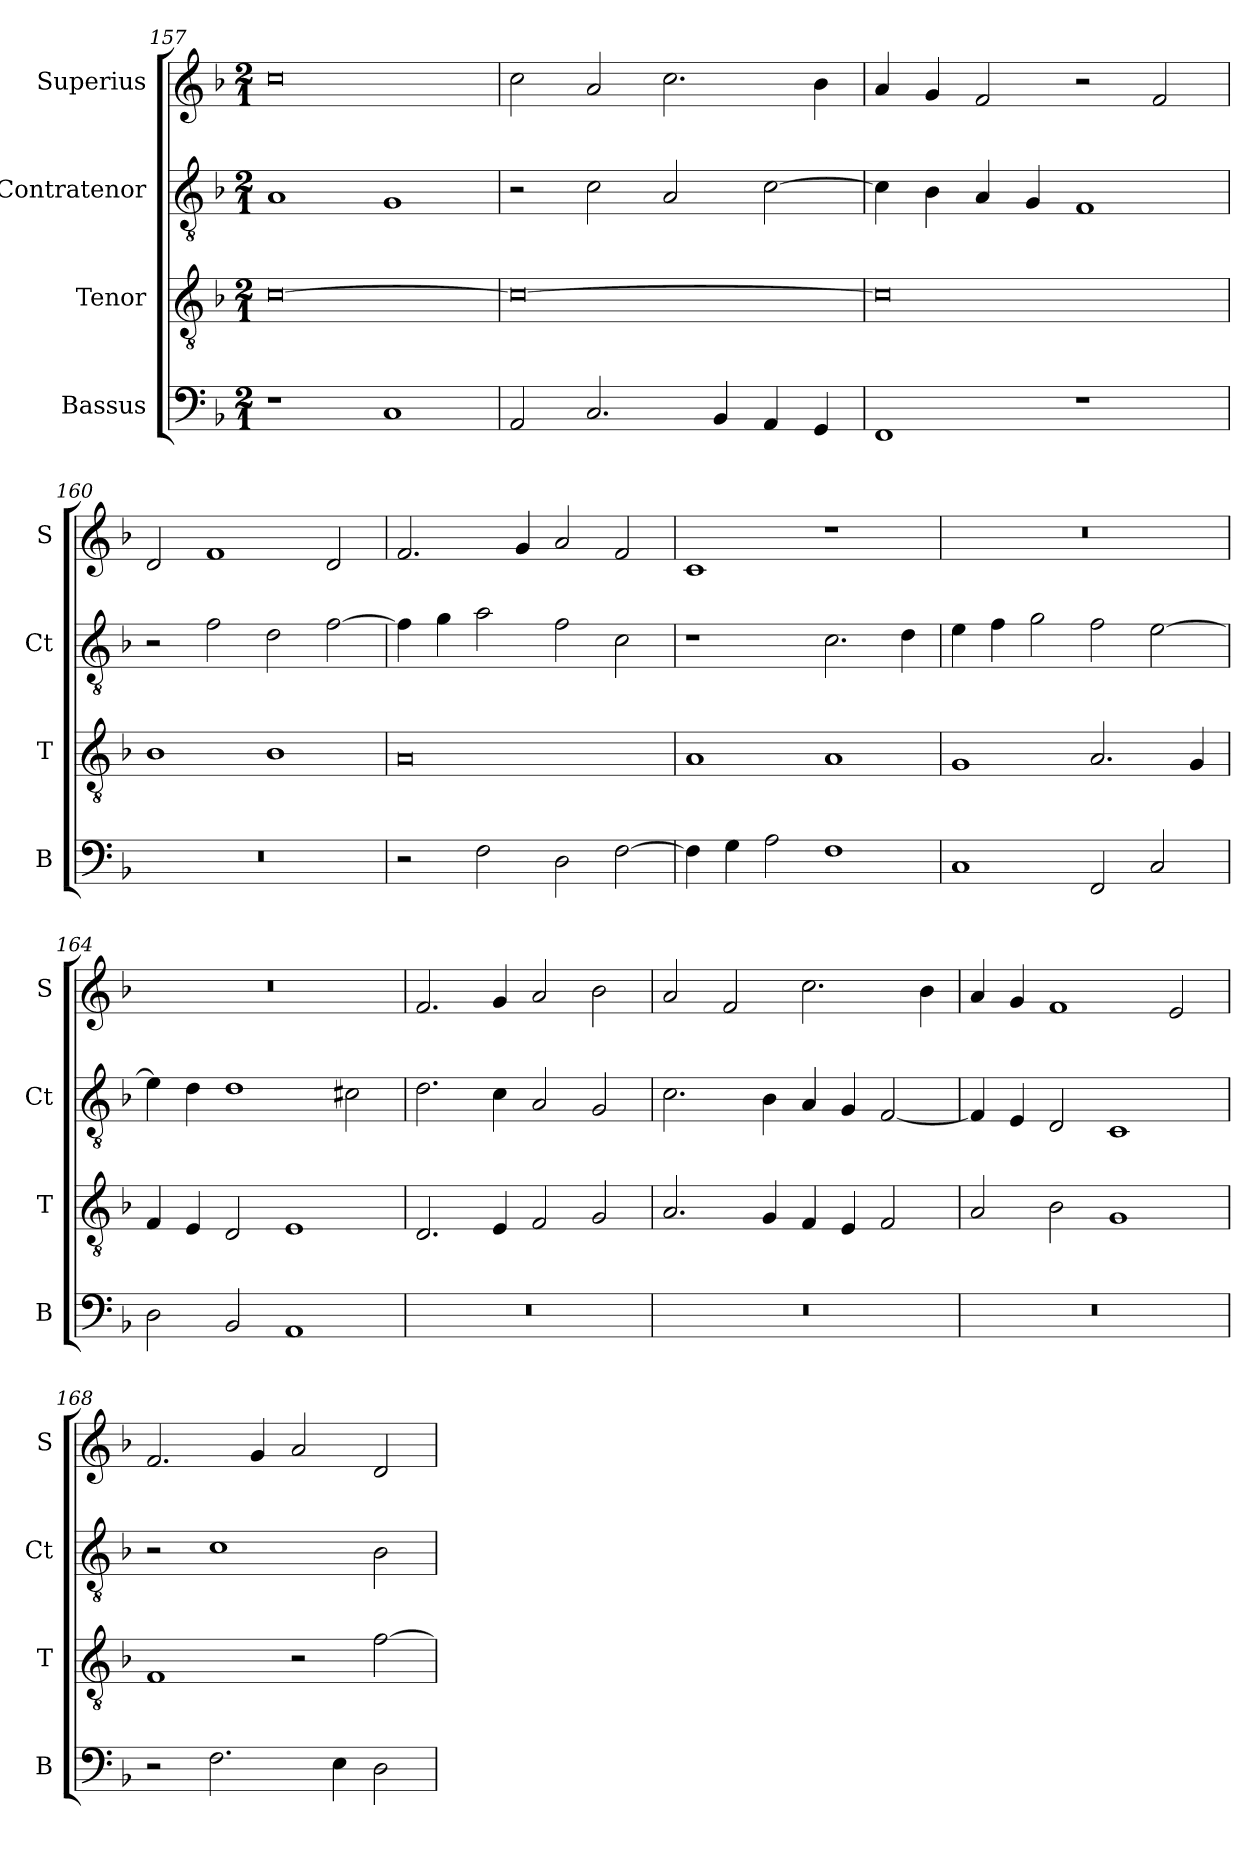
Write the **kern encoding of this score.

**kern	**kern	**kern	**kern
*part4	*part3	*part2	*part1
*staff4	*staff3	*staff2	*staff1
*I"Bassus	*I"Tenor	*I"Contratenor	*I"Superius
*I'B	*I'T	*I'Ct	*I'S
*clefF4	*clefGv2	*clefGv2	*clefG2
*k[b-]	*k[b-]	*k[b-]	*k[b-]
*M2/1	*M2/1	*M2/1	*M2/1
=157	=157	=157	=157
1r	[0c	1A	0cc
1C	.	1G	.
=158	=158	=158	=158
2AA	0c_	2r	2cc
2.C	.	2c	2a
.	.	2A	2.cc
4BB-	.	.	.
4AA	.	[2c	.
4GG	.	.	4b-
=159	=159	=159	=159
1FF	0c]	4c]	4a
.	.	4B-	4g
.	.	4A	2f
.	.	4G	.
1r	.	1F	2r
.	.	.	2f
=160	=160	=160	=160
0r	1B-	2r	2d
.	.	2f	1f
.	1B-	2d	.
.	.	[2f	2d
=161	=161	=161	=161
2r	0A	4f]	2.f
.	.	4g	.
2F	.	2a	.
.	.	.	4g
2D	.	2f	2a
[2F	.	2c	2f
=162	=162	=162	=162
4F]	1A	1r	1c
4G	.	.	.
2A	.	.	.
1F	1A	2.c	1r
.	.	4d	.
=163	=163	=163	=163
1C	1G	4e	0r
.	.	4f	.
.	.	2g	.
2FF	2.A	2f	.
2C	.	[2e	.
.	4G	.	.
=164	=164	=164	=164
2D	4F	4e]	0r
.	4E	4d	.
2BB-	2D	1d	.
1AA	1E	.	.
.	.	2c#X	.
=165	=165	=165	=165
0r	2.D	2.d	2.f
.	4E	4c	4g
.	2F	2A	2a
.	2G	2G	2b-
=166	=166	=166	=166
0r	2.A	2.c	2a
.	.	.	2f
.	4G	4B-	.
.	4F	4A	2.cc
.	4E	4G	.
.	2F	[2F	.
.	.	.	4b-
=167	=167	=167	=167
0r	2A	4F]	4a
.	.	4E	4g
.	2B-	2D	1f
.	1G	1C	.
.	.	.	2e
=168	=168	=168	=168
2r	1F	2r	2.f
2.F	.	1c	.
.	.	.	4g
.	2r	.	2a
4E	.	.	.
2D	[2f	2B-	2d
=	=	=	=
*-	*-	*-	*-
